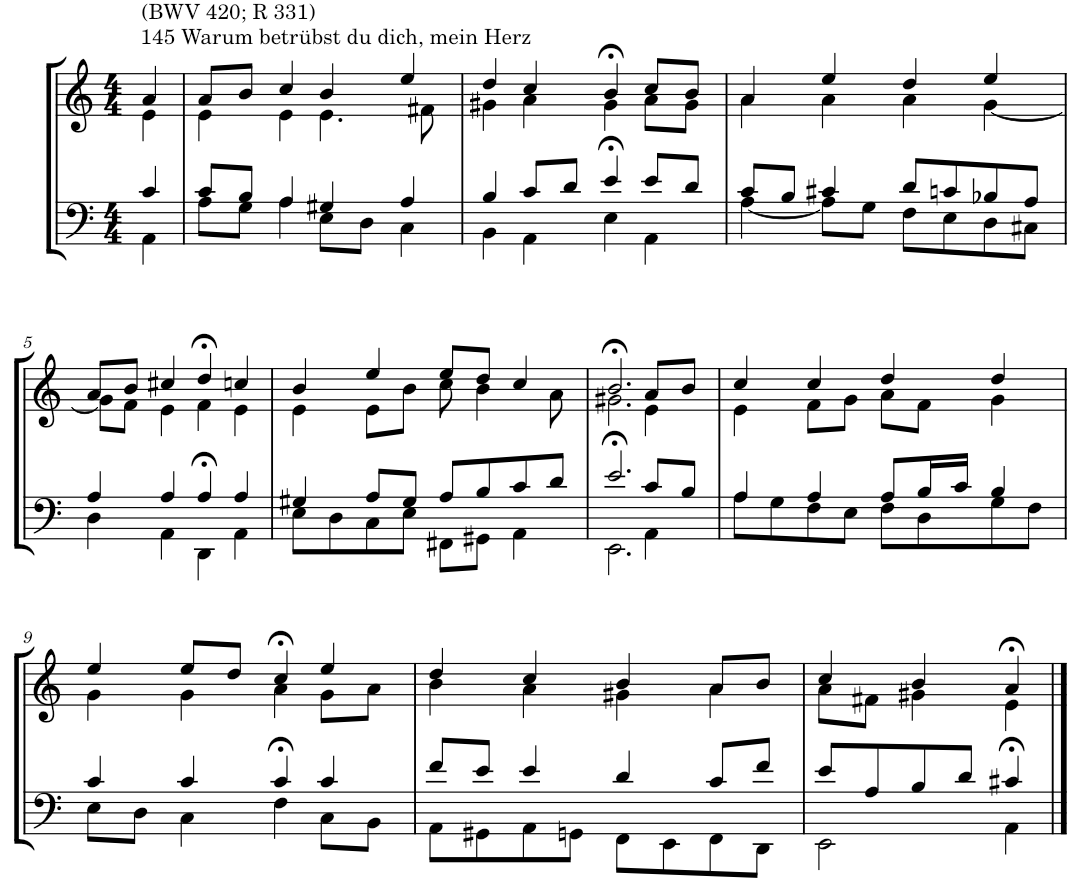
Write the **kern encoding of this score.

**kern	**kern
*part2	*part1
*staff2	*staff1
*I"Tenor/Baß	*I"Sopran/Alt
*clefF4	*clefG2
*k[]	*k[]
*M4/4	*M4/4
=1	=1
*^	*^
!	!	!LO:TX:a:t=145 Warum betrübst du dich, mein Herz	!
!	!	!LO:TX:a:t=(BWV 420; R 331)	!
4c/	4AA\	4a/	4e\
=2	=2	=2	=2
8c/L	8A\L	8a/L	4e\
8B/J	8G\J	8b/J	.
4A/	4A\	4cc/	4e\
4G#X/	8E\L	4b/	4.e\
.	8D\J	.	.
4A/	4C\	4ee/	.
.	.	.	8f#X\
=3	=3	=3	=3
4B/	4BB\	4dd/	4g#X\
8c/L	4AA\	4cc/	4a\
8d/J	.	.	.
4e/	4E>\	4b>/	4g#\
8e/L	4AA\	8cc/L	8a\L
8d/J	.	8b/J	8g#\J
=4	=4	=4	=4
8c/L	[4A\	4a/	4a\
8B/J	.	.	.
4c#X/	8A\L]	4ee/	4a\
.	8G\J	.	.
8d/L	8F\L	4dd/	4a\
8cn/	8E\	.	.
8B-X/	8D\	4ee/	[4g\
8A/J	8C#X\J	.	.
!!LO:LB:g=z	!!
=5	=5	=5	=5
4A/	4D\	8a/L	8g\L]
.	.	8b/J	8f\J
4A/	4AA\	4cc#X/	4e\
4A/	4DD>\	4dd>/	4f\
4A/	4AA\	4ccn/	4e\
=6	=6	=6	=6
4G#X/	8E\L	4b/	4e\
.	8D\	.	.
8A/L	8C\	4ee/	8e\L
8G#/J	8E\J	.	8b\J
8A/L	8FF#X\L	8ee/L	8cc\
8B/	8GG#X\J	8dd/J	4b\
8c/	4AA\	4cc/	.
8d/J	.	.	8a\
=7	=7	=7	=7
2.e/	2.EE>\	2.b>/	2.g#X\
8c/L	4AA\	8a/L	4e\
8B/J	.	8b/J	.
=8	=8	=8	=8
4A/	8A\L	4cc/	4e\
.	8G\	.	.
4A/	8F\	4cc/	8f\L
.	8E\J	.	8g\J
8A/L	8F\L	4dd/	8a\L
16B/L	8D\	.	8f\J
16c/JJ	.	.	.
4B/	8G\	4dd/	4g\
.	8F\J	.	.
!!LO:LB:g=z	!!
=9	=9	=9	=9
4c/	8E\L	4ee/	4g\
.	8D\J	.	.
4c/	4C\	8ee/L	4g\
.	.	8dd/J	.
4c/	4F>\	4cc>/	4a\
4c/	8C\L	4ee/	8g\L
.	8BB\J	.	8a\J
=10	=10	=10	=10
8f/L	8AA\L	4dd/	4b\
8e/J	8GG#X\	.	.
4e/	8AA\	4cc/	4a\
.	8GGn\J	.	.
4d/	8FF\L	4b/	4g#X\
.	8EE\	.	.
8c/L	8FF\	8a/L	4a\
8f/J	8DD\J	8b/J	.
=11	=11	=11	=11
8e/L	2EE\	4cc/	8a\L
8A/	.	.	8f#X\J
8B/	.	4b/	4g#X\
8d/J	.	.	.
4c#X/	4AA>\	4a>/	4e\
*v	*v	*	*
*	*v	*v
==	==
*-	*-
